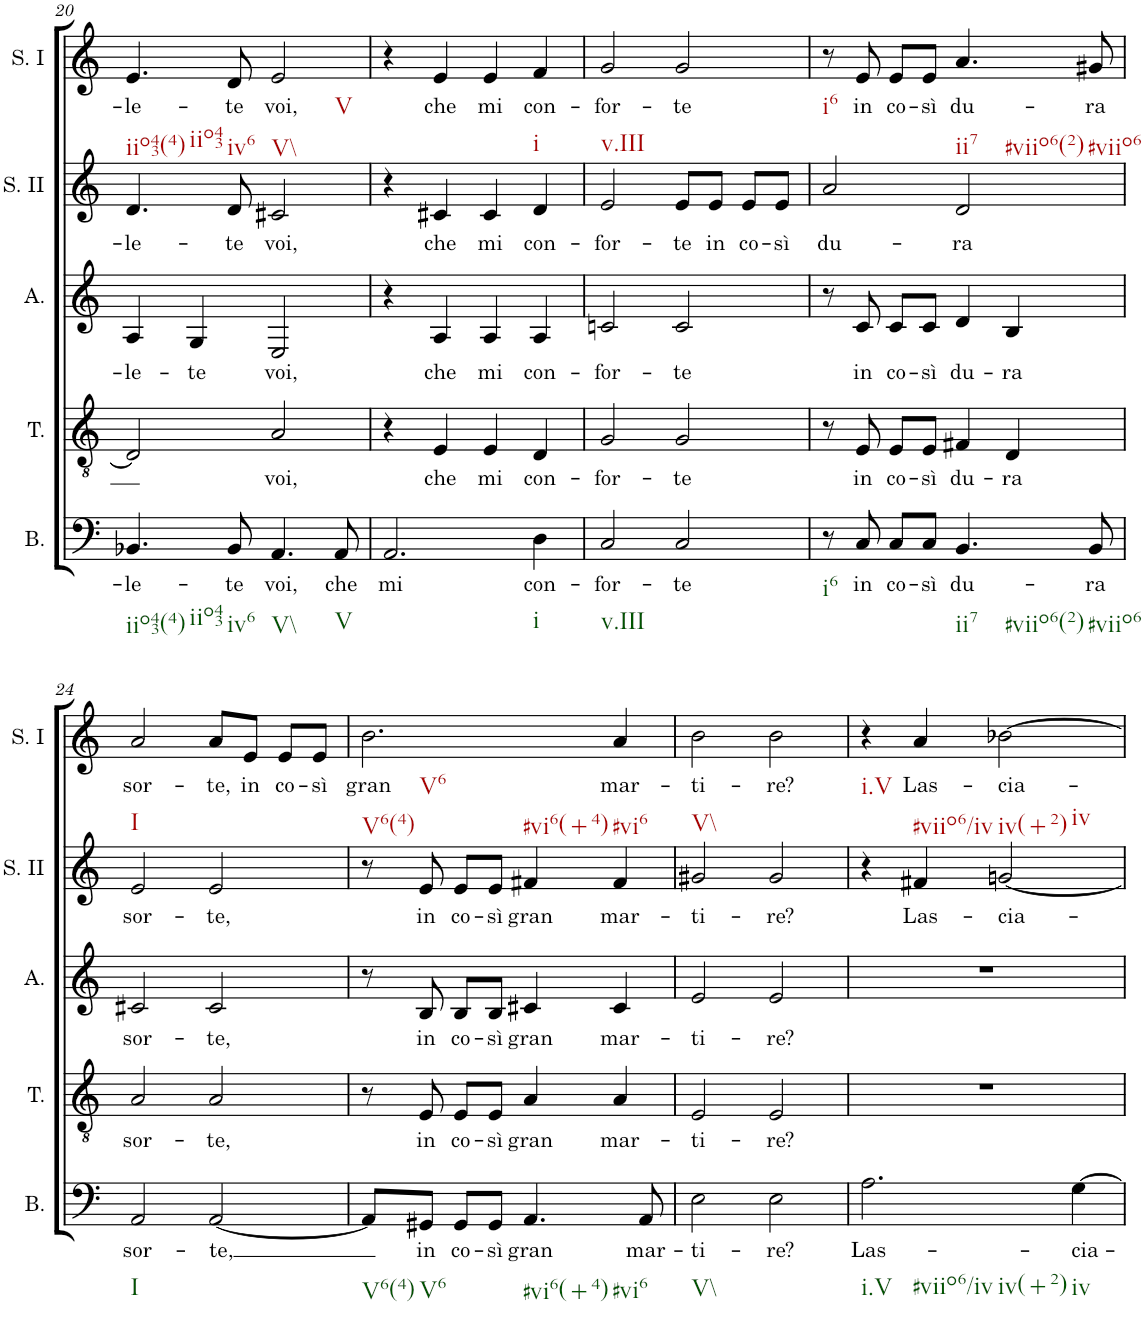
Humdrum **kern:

**kern	**text	**kern	**text	**kern	**text	**kern	**text	**kern	**text
*part5	*part5	*part4	*part4	*part3	*part3	*part2	*part2	*part1	*part1
*staff5	*staff5	*staff4	*staff4	*staff3	*staff3	*staff2	*staff2	*staff1	*staff1
*I"Basso	*	*I"Tenore	*	*I"Alto	*	*I"Soprano II	*	*I"Soprano I	*
*I'B.	*	*I'T.	*	*I'A.	*	*I'S. II	*	*I'S. I	*
!!LO:PB:g=z
*clefF4	*	*clefGv2	*	*clefG2	*	*clefG2	*	*clefG2	*
*k[]	*	*k[]	*	*k[]	*	*k[]	*	*k[]	*
*M4/4	*	*M4/4	*	*M4/4	*	*M4/4	*	*M4/4	*
*met(c)	*	*met(c)	*	*met(c)	*	*met(c)	*	*met(c)	*
=20	=20	=20	=20	=20	=20	=20	=20	=20	=20
!	!	!	!	!	!	!	!	!LO:TX:b:t=iio43(4)	!
!	!	!	!	!	!	!	!	!LO:TX:b:t=iio43	!
!LO:TX:b:t=iio43(4)	!	!	!	!	!	!	!	!	!
!LO:TX:b:t=iio43	!	!	!	!	!	!	!	!	!
!	!LO:LY:b	!	!	!	!LO:LY:b	!	!LO:LY:b	!	!LO:LY:b
4.BB-X/	-le-	2D/]	.	4A/	-le-	4.d/	-le-	4.e/	-le-
!	!	!	!	!	!LO:LY:b	!	!	!	!
.	.	.	.	4G/	-te	.	.	.	.
!	!	!	!	!	!	!	!	!LO:TX:b:t=iv6	!
!LO:TX:b:t=iv6	!	!	!	!	!	!	!	!	!
!	!LO:LY:b	!	!	!	!	!	!LO:LY:b	!	!LO:LY:b
8BB-/	-te	.	.	.	.	8d/	-te	8d/	-te
!	!	!	!	!	!	!	!	!LO:TX:b:t=V\\	!
!	!	!	!	!	!	!	!	!LO:TX:b:t=V	!
!LO:TX:b:t=V\\	!	!	!	!	!	!	!	!	!
!	!LO:LY:b	!	!LO:LY:b	!	!LO:LY:b	!	!LO:LY:b	!	!LO:LY:b
4.AA/	voi,	2A/	voi,	2E/	voi,	2c#X/	voi,	2e/	voi,
!LO:TX:b:t=V	!	!	!	!	!	!	!	!	!
!	!LO:LY:b	!	!	!	!	!	!	!	!
8AA/	che	.	.	.	.	.	.	.	.
=21	=21	=21	=21	=21	=21	=21	=21	=21	=21
!	!LO:LY:b	!	!	!	!	!	!	!	!
2.AA/	mi	4r	.	4r	.	4r	.	4r	.
!	!	!	!LO:LY:b	!	!LO:LY:b	!	!LO:LY:b	!	!LO:LY:b
.	.	4E/	che	4A/	che	4c#X/	che	4e/	che
!	!	!	!LO:LY:b	!	!LO:LY:b	!	!LO:LY:b	!	!LO:LY:b
.	.	4E/	mi	4A/	mi	4c#/	mi	4e/	mi
!	!	!	!	!	!	!	!	!LO:TX:b:t=i	!
!LO:TX:b:t=i	!	!	!	!	!	!	!	!	!
!	!LO:LY:b	!	!LO:LY:b	!	!LO:LY:b	!	!LO:LY:b	!	!LO:LY:b
4D\	con-	4D/	con-	4A/	con-	4d/	con-	4f/	con-
=22	=22	=22	=22	=22	=22	=22	=22	=22	=22
!	!	!	!	!	!	!	!	!LO:TX:b:t=v.III	!
!LO:TX:b:t=v.III	!	!	!	!	!	!	!	!	!
!	!LO:LY:b	!	!LO:LY:b	!	!LO:LY:b	!	!LO:LY:b	!	!LO:LY:b
2C/	-for-	2G/	-for-	2cn/	-for-	2e/	-for-	2g/	-for-
!	!LO:LY:b	!	!LO:LY:b	!	!LO:LY:b	!	!LO:LY:b	!	!LO:LY:b
2C/	-te	2G/	-te	2c/	-te	8e/L	-te	2g/	-te
!	!	!	!	!	!	!	!LO:LY:b	!	!
.	.	.	.	.	.	8e/J	in	.	.
!	!	!	!	!	!	!	!LO:LY:b	!	!
.	.	.	.	.	.	8e/L	co-	.	.
!	!	!	!	!	!	!	!LO:LY:b	!	!
.	.	.	.	.	.	8e/J	-sì	.	.
=23	=23	=23	=23	=23	=23	=23	=23	=23	=23
!	!	!	!	!	!	!	!	!LO:TX:b:t=i6	!
!LO:TX:b:t=i6	!	!	!	!	!	!	!	!	!
!	!	!	!	!	!	!	!LO:LY:b	!	!
8r	.	8r	.	8r	.	2a/	du-	8r	.
!	!LO:LY:b	!	!LO:LY:b	!	!LO:LY:b	!	!	!	!LO:LY:b
8C/	in	8E/	in	8c/	in	.	.	8e/	in
!	!LO:LY:b	!	!LO:LY:b	!	!LO:LY:b	!	!	!	!LO:LY:b
8C/L	co-	8E/L	co-	8c/L	co-	.	.	8e/L	co-
!	!LO:LY:b	!	!LO:LY:b	!	!LO:LY:b	!	!	!	!LO:LY:b
8C/J	-sì	8E/J	-sì	8c/J	-sì	.	.	8e/J	-sì
!	!	!	!	!	!	!	!	!LO:TX:b:t=ii7	!
!	!	!	!	!	!	!	!	!LO:TX:b:t=#viio6(2)	!
!LO:TX:b:t=ii7	!	!	!	!	!	!	!	!	!
!LO:TX:b:t=#viio6(2)	!	!	!	!	!	!	!	!	!
!	!LO:LY:b	!	!LO:LY:b	!	!LO:LY:b	!	!LO:LY:b	!	!LO:LY:b
4.BB/	du-	4F#X/	du-	4d/	du-	2d/	-ra	4.a/	du-
!	!	!	!LO:LY:b	!	!LO:LY:b	!	!	!	!
.	.	4D/	-ra	4B/	-ra	.	.	.	.
!	!	!	!	!	!	!	!	!LO:TX:b:t=#viio6	!
!LO:TX:b:t=#viio6	!	!	!	!	!	!	!	!	!
!	!LO:LY:b	!	!	!	!	!	!	!	!LO:LY:b
8BB/	-ra	.	.	.	.	.	.	8g#X/	-ra
!!LO:LB:g=z
=24	=24	=24	=24	=24	=24	=24	=24	=24	=24
!	!	!	!	!	!	!	!	!LO:TX:b:t=I	!
!LO:TX:b:t=I	!	!	!	!	!	!	!	!	!
!	!LO:LY:b	!	!LO:LY:b	!	!LO:LY:b	!	!LO:LY:b	!	!LO:LY:b
2AA/	sor-	2A/	sor-	2c#X/	sor-	2e/	sor-	2a/	sor-
!	!LO:LY:b	!	!LO:LY:b	!	!LO:LY:b	!	!LO:LY:b	!	!LO:LY:b
[2AA/	-te,	2A/	-te,	2c#/	-te,	2e/	-te,	8a/L	-te,
!	!	!	!	!	!	!	!	!	!LO:LY:b
.	.	.	.	.	.	.	.	8e/J	in
!	!	!	!	!	!	!	!	!	!LO:LY:b
.	.	.	.	.	.	.	.	8e/L	co-
!	!	!	!	!	!	!	!	!	!LO:LY:b
.	.	.	.	.	.	.	.	8e/J	-sì
=25	=25	=25	=25	=25	=25	=25	=25	=25	=25
!	!	!	!	!	!	!	!	!LO:TX:b:t=V6(4)	!
!	!	!	!	!	!	!	!	!LO:TX:b:t=V6	!
!	!	!	!	!	!	!	!	!LO:TX:b:t=#vi6(+4)	!
!LO:TX:b:t=V6(4)	!	!	!	!	!	!	!	!	!
!	!	!	!	!	!	!	!	!	!LO:LY:b
8AA/L]	.	8r	.	8r	.	8r	.	2.b\	gran
!LO:TX:b:t=V6	!	!	!	!	!	!	!	!	!
!	!LO:LY:b	!	!LO:LY:b	!	!LO:LY:b	!	!LO:LY:b	!	!
8GG#X/J	in	8E/	in	8B/	in	8e/	in	.	.
!	!LO:LY:b	!	!LO:LY:b	!	!LO:LY:b	!	!LO:LY:b	!	!
8GG#/L	co-	8E/L	co-	8B/L	co-	8e/L	co-	.	.
!	!LO:LY:b	!	!LO:LY:b	!	!LO:LY:b	!	!LO:LY:b	!	!
8GG#/J	-sì	8E/J	-sì	8B/J	-sì	8e/J	-sì	.	.
!LO:TX:b:t=#vi6(+4)	!	!	!	!	!	!	!	!	!
!LO:TX:b:t=#vi6	!	!	!	!	!	!	!	!	!
!	!LO:LY:b	!	!LO:LY:b	!	!LO:LY:b	!	!LO:LY:b	!	!
4.AA/	gran	4A/	gran	4c#X/	gran	4f#X/	gran	.	.
!	!	!	!	!	!	!	!	!LO:TX:b:t=#vi6	!
!	!	!	!LO:LY:b	!	!LO:LY:b	!	!LO:LY:b	!	!LO:LY:b
.	.	4A/	mar-	4c#/	mar-	4f#/	mar-	4a/	mar-
!	!LO:LY:b	!	!	!	!	!	!	!	!
8AA/	mar-	.	.	.	.	.	.	.	.
=26	=26	=26	=26	=26	=26	=26	=26	=26	=26
!	!	!	!	!	!	!	!	!LO:TX:b:t=V\\	!
!LO:TX:b:t=V\\	!	!	!	!	!	!	!	!	!
!	!LO:LY:b	!	!LO:LY:b	!	!LO:LY:b	!	!LO:LY:b	!	!LO:LY:b
2E\	-ti-	2E/	-ti-	2e/	-ti-	2g#X/	-ti-	2b\	-ti-
!	!LO:LY:b	!	!LO:LY:b	!	!LO:LY:b	!	!LO:LY:b	!	!LO:LY:b
2E\	-re?	2E/	-re?	2e/	-re?	2g#/	-re?	2b\	-re?
=27	=27	=27	=27	=27	=27	=27	=27	=27	=27
!	!	!	!	!	!	!	!	!LO:TX:b:t=i.V	!
!LO:TX:b:t=i.V	!	!	!	!	!	!	!	!	!
!LO:TX:b:t=#viio6/iv	!	!	!	!	!	!	!	!	!
!LO:TX:b:t=iv(+2)	!	!	!	!	!	!	!	!	!
!	!LO:LY:b	!	!	!	!	!	!	!	!
2.A\	Las-	1r	.	1r	.	4r	.	4r	.
!	!	!	!	!	!	!	!	!LO:TX:b:t=#viio6/iv	!
!	!	!	!	!	!	!	!LO:LY:b	!	!LO:LY:b
.	.	.	.	.	.	4f#X/	Las-	4a/	Las-
!	!	!	!	!	!	!	!	!LO:TX:b:t=iv(+2)	!
!	!	!	!	!	!	!	!	!LO:TX:b:t=iv	!
!	!	!	!	!	!	!	!LO:LY:b	!	!LO:LY:b
.	.	.	.	.	.	[2gn/	-cia-	[2b-X\	-cia-
!LO:TX:b:t=iv	!	!	!	!	!	!	!	!	!
!	!LO:LY:b	!	!	!	!	!	!	!	!
[4G\	-cia-	.	.	.	.	.	.	.	.
=	=	=	=	=	=	=	=	=	=
*-	*-	*-	*-	*-	*-	*-	*-	*-	*-
